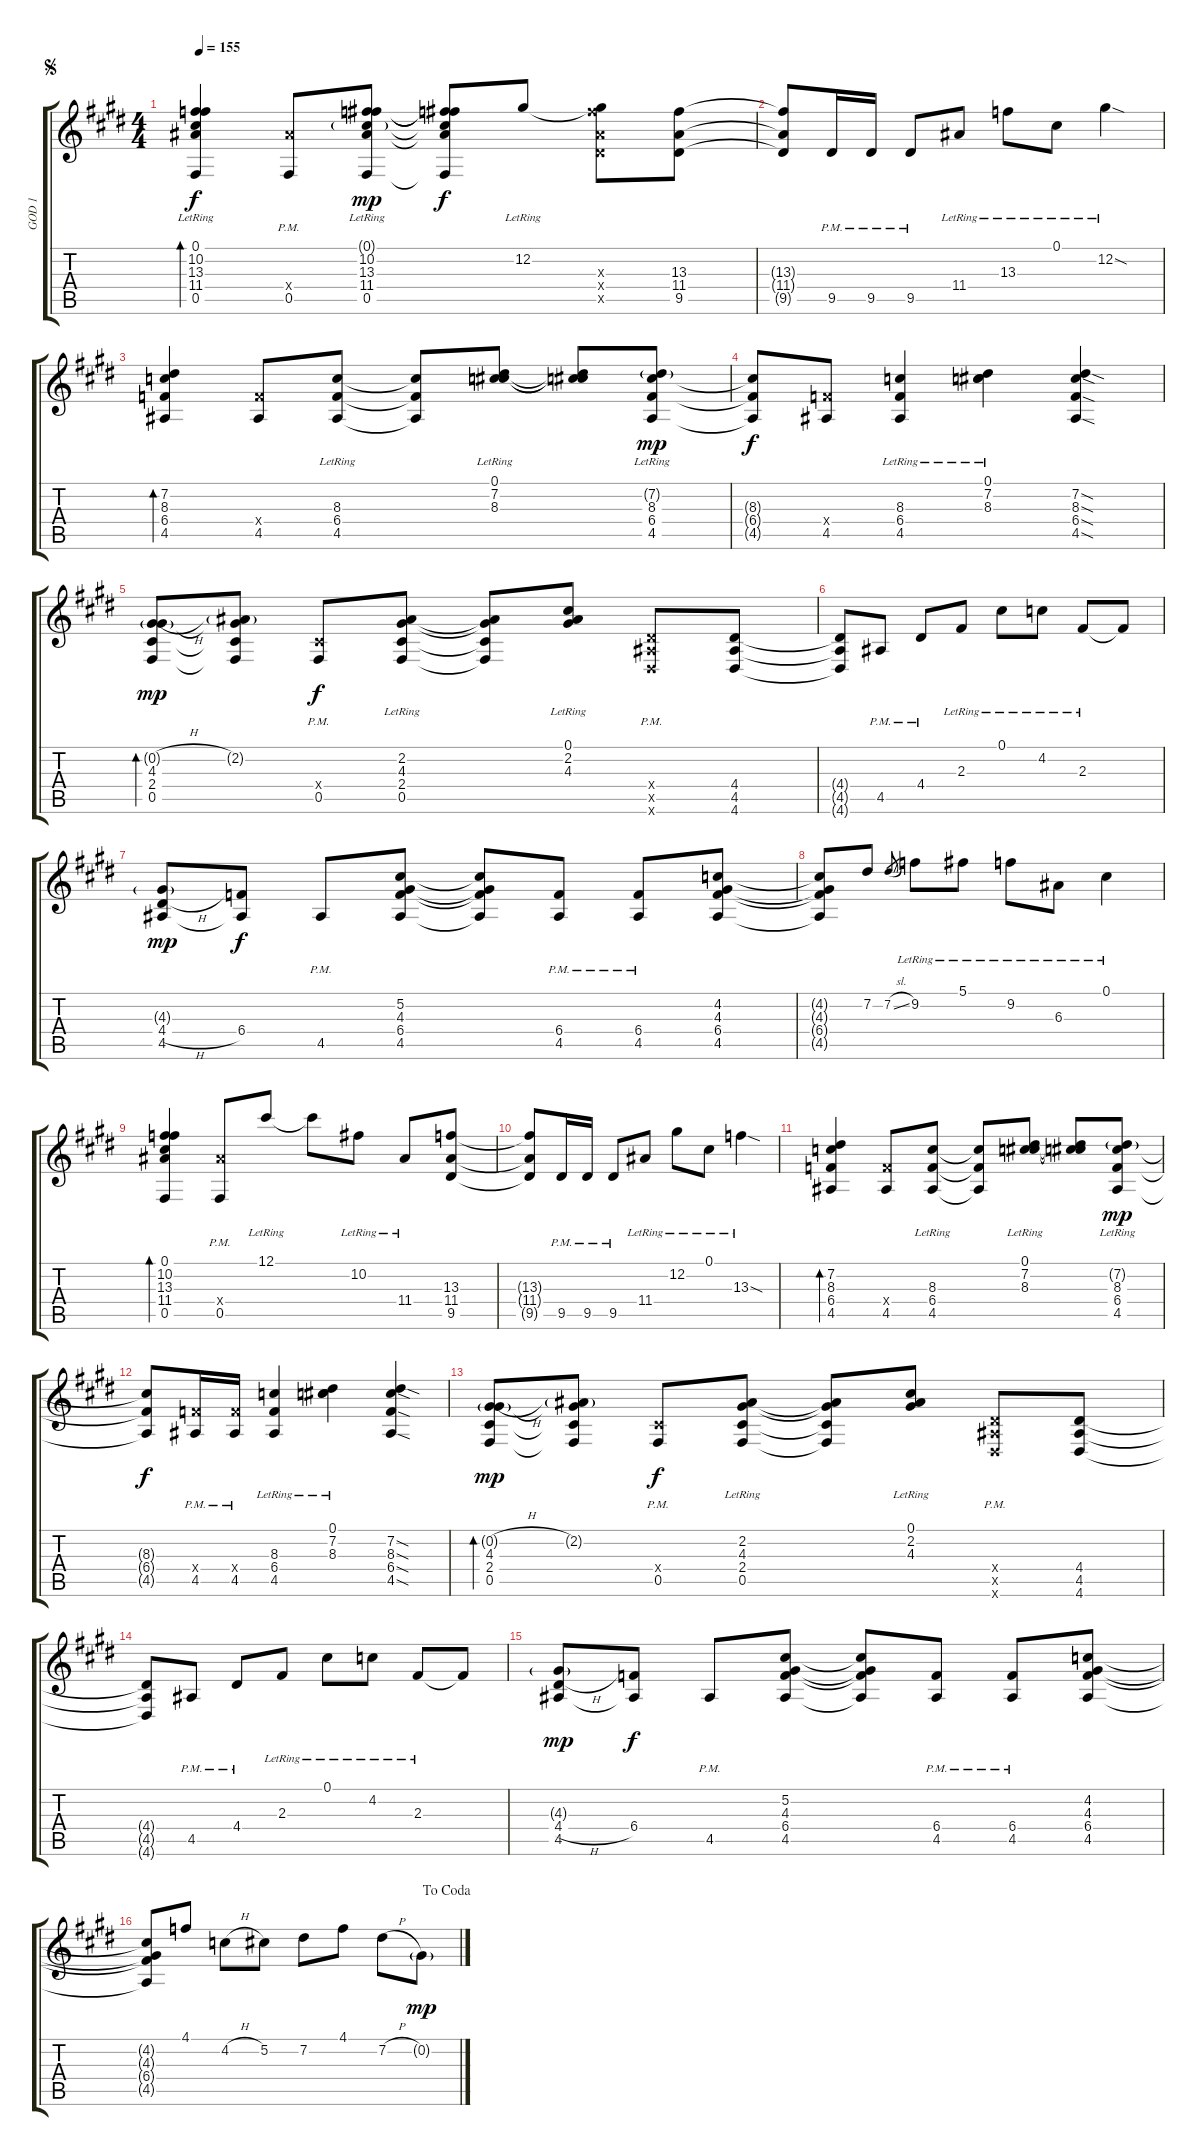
\track ("GOD 1" "GOD 1") {instrument distortionguitar}
\staff {score tabs}
\tuning (Db4 Ab3 E3 B2 Gb2 B1) {hide}
\ts (4 4)
\jump segno
\tempo 155
\clef g2
\ks e
(0.1{lr} 10.2{lr} 13.3{lr} 11.4{lr} 0.5{lr}).4{bd 30 dy f} (11.4{pm x} 0.5{pm}).8 (0.1{g lr} 10.2{lr} 13.3{lr} 11.4{lr} 0.5{lr}).8{dy mp} (0.1{t} 10.2{t} 13.3{t} 11.4{t} 0.5{t}).8{dy f} 12.2{lr}.8 (12.2{t} 13.3{x} 11.4{x} 9.5{x}).8 (13.3 11.4 9.5).8 |
(13.3{t} 11.4{t} 9.5{t}).8 9.5{pm}.16 9.5{pm}.16 9.5{pm}.8 11.4{lr}.8 13.3{lr}.8 0.1{lr}.8 12.2{sod lr}.4 |
(7.2 8.3 6.4 4.5).4{bd 30} (6.4{x} 4.5).8 (8.3{lr} 6.4{lr} 4.5{lr}).8 (8.3{t} 6.4{t} 4.5{t}).8 (0.1{lr} 7.2{lr} 8.3{lr}).8 (0.1{t} 7.2{t} 8.3{t}).8 (7.2{g lr} 8.3{lr} 6.4{lr} 4.5{lr}).8{dy mp} |
(8.3{t} 6.4{t} 4.5{t}).8{dy f} (6.4{x} 4.5).8 (8.3{lr} 6.4{lr} 4.5{lr}).4 (0.1{lr} 7.2{lr} 8.3{lr}).4 (7.2{sod} 8.3{sod} 6.4{sod} 4.5{sod}).4 |
(0.2{h g} 4.3 2.4 0.5).8{bd 30 dy mp} (2.2{g} 4.3{t} 2.4{t} 0.5{t}).8 (2.4{pm x} 0.5{pm}).8{dy f} (2.2{lr} 4.3{lr} 2.4{lr} 0.5{lr}).8 (2.2{t} 4.3{t} 2.4{t} 0.5{t}).8 (0.1{lr} 2.2{lr} 4.3{lr}).8 (4.4{pm x} 4.5{pm x} 4.6{pm x}).8 (4.4 4.5 4.6).8 |
(4.4{t} 4.5{t} 4.6{t}).8 4.5{pm}.8 4.4{pm}.8 2.3{lr}.8 0.1{lr}.8 4.2{lr}.8 2.3{lr}.8 2.3{t}.8 |
(4.3{g} 4.4{h} 4.5).8{dy mp} (6.4 4.5{t}).8{dy f} 4.5{pm}.8 (5.2 4.3 6.4 4.5).8 (5.2{t} 4.3{t} 6.4{t} 4.5{t}).8 (6.4{pm} 4.5{pm}).8 (6.4{pm} 4.5{pm}).8 (4.2 4.3 6.4 4.5).8 |
(4.2{t} 4.3{t} 6.4{t} 4.5{t}).8 7.2.8 7.2{sl}.8{gr} 9.2{lr}.8 5.1{lr}.8 9.2{lr}.8 6.3{lr}.8 0.1{lr}.4 |
(0.1 10.2 13.3 11.4 0.5).4{bd 30} (11.4{pm x} 0.5{pm}).8 12.1{lr}.8 12.1{t}.8 10.2{lr}.8 11.4{lr}.8 (13.3 11.4 9.5).8 |
(13.3{t} 11.4{t} 9.5{t}).8 9.5{pm}.16 9.5{pm}.16 9.5{pm}.8 11.4{lr}.8 12.2{lr}.8 0.1{lr}.8 13.3{sod lr}.4 |
(7.2 8.3 6.4 4.5).4{bd 30} (6.4{x} 4.5).8 (8.3{lr} 6.4{lr} 4.5{lr}).8 (8.3{t} 6.4{t} 4.5{t}).8 (0.1{lr} 7.2{lr} 8.3{lr}).8 (0.1{t} 7.2{t} 8.3{t}).8 (7.2{g lr} 8.3{lr} 6.4{lr} 4.5{lr}).8{dy mp} |
(8.3{t} 6.4{t} 4.5{t}).8{dy f} (6.4{pm x} 4.5{pm}).16 (6.4{pm x} 4.5{pm}).16 (8.3{lr} 6.4{lr} 4.5{lr}).4 (0.1{lr} 7.2{lr} 8.3{lr}).4 (7.2{sod} 8.3{sod} 6.4{sod} 4.5{sod}).4 |
(0.2{h g} 4.3 2.4 0.5).8{bd 30 dy mp} (2.2{g} 4.3{t} 2.4{t} 0.5{t}).8 (2.4{pm x} 0.5{pm}).8{dy f} (2.2{lr} 4.3{lr} 2.4{lr} 0.5{lr}).8 (2.2{t} 4.3{t} 2.4{t} 0.5{t}).8 (0.1{lr} 2.2{lr} 4.3{lr}).8 (4.4{pm x} 4.5{pm x} 4.6{pm x}).8 (4.4 4.5 4.6).8 |
(4.4{t} 4.5{t} 4.6{t}).8 4.5{pm}.8 4.4{pm}.8 2.3{lr}.8 0.1{lr}.8 4.2{lr}.8 2.3{lr}.8 2.3{t}.8 |
(4.3{g} 4.4{h} 4.5).8{dy mp} (6.4 4.5{t}).8{dy f} 4.5{pm}.8 (5.2 4.3 6.4 4.5).8 (5.2{t} 4.3{t} 6.4{t} 4.5{t}).8 (6.4{pm} 4.5{pm}).8 (6.4{pm} 4.5{pm}).8 (4.2 4.3 6.4 4.5).8 |
\jump dacoda
(4.2{t} 4.3{t} 6.4{t} 4.5{t}).8 4.1.8 4.2{h}.8 5.2.8 7.2.8 4.1.8 7.2{h}.8 0.2{g}.8{dy mp}
